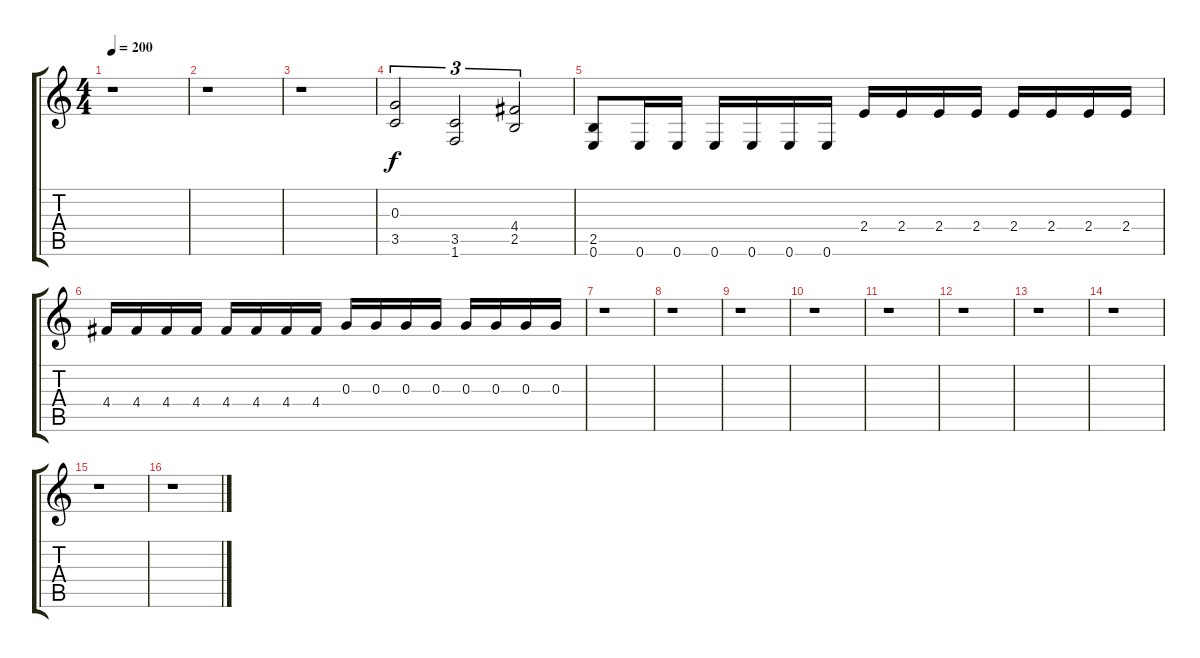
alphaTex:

\track "" {instrument distortionguitar}
\staff {score tabs}
\tuning (E4 B3 G3 D3 A2 E2) {hide}
\ts (4 4)
\tempo 200
\clef g2
\ks c
r.1{dy f} |
r.1 |
r.1 |
(0.3 3.5).2{tu (3 2)} (3.5 1.6).2{tu (3 2)} (4.4 2.5).2{tu (3 2)} |
(2.5 0.6).8 0.6.16 0.6.16 0.6.16 0.6.16 0.6.16 0.6.16 2.4.16 2.4.16 2.4.16 2.4.16 2.4.16 2.4.16 2.4.16 2.4.16 |
4.4.16 4.4.16 4.4.16 4.4.16 4.4.16 4.4.16 4.4.16 4.4.16 0.3.16 0.3.16 0.3.16 0.3.16 0.3.16 0.3.16 0.3.16 0.3.16 |
r.1 |
r.1 |
r.1 |
r.1 |
r.1 |
r.1 |
r.1 |
r.1 |
r.1 |
r.1
